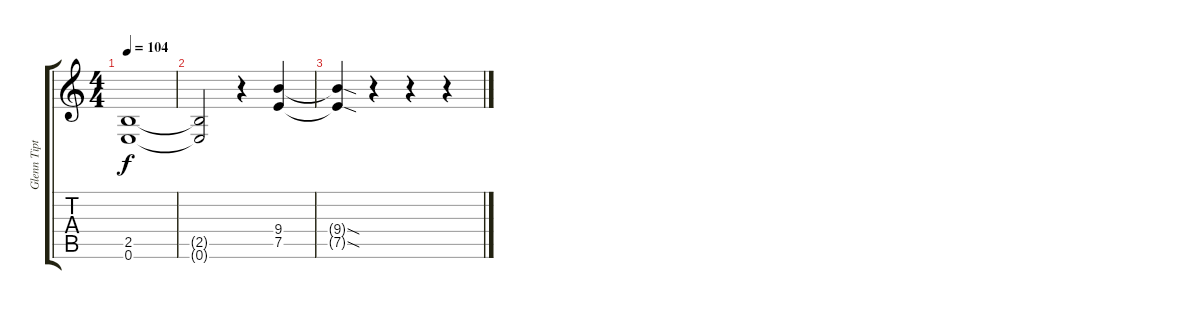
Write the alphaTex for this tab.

\track ("Glenn Tipton" "Glenn Tipt") {instrument distortionguitar}
\staff {score tabs}
\tuning (E4 B3 G3 D3 A2 E2) {hide}
\ts (4 4)
\tempo 104
\clef g2
\ks c
(2.5{t} 0.6{t}).1{dy f} |
(2.5{t} 0.6{t}).2 r.4 (9.4 7.5).4 |
(9.4{sod t} 7.5{sod t}).4 r.4 r.4 r.4
